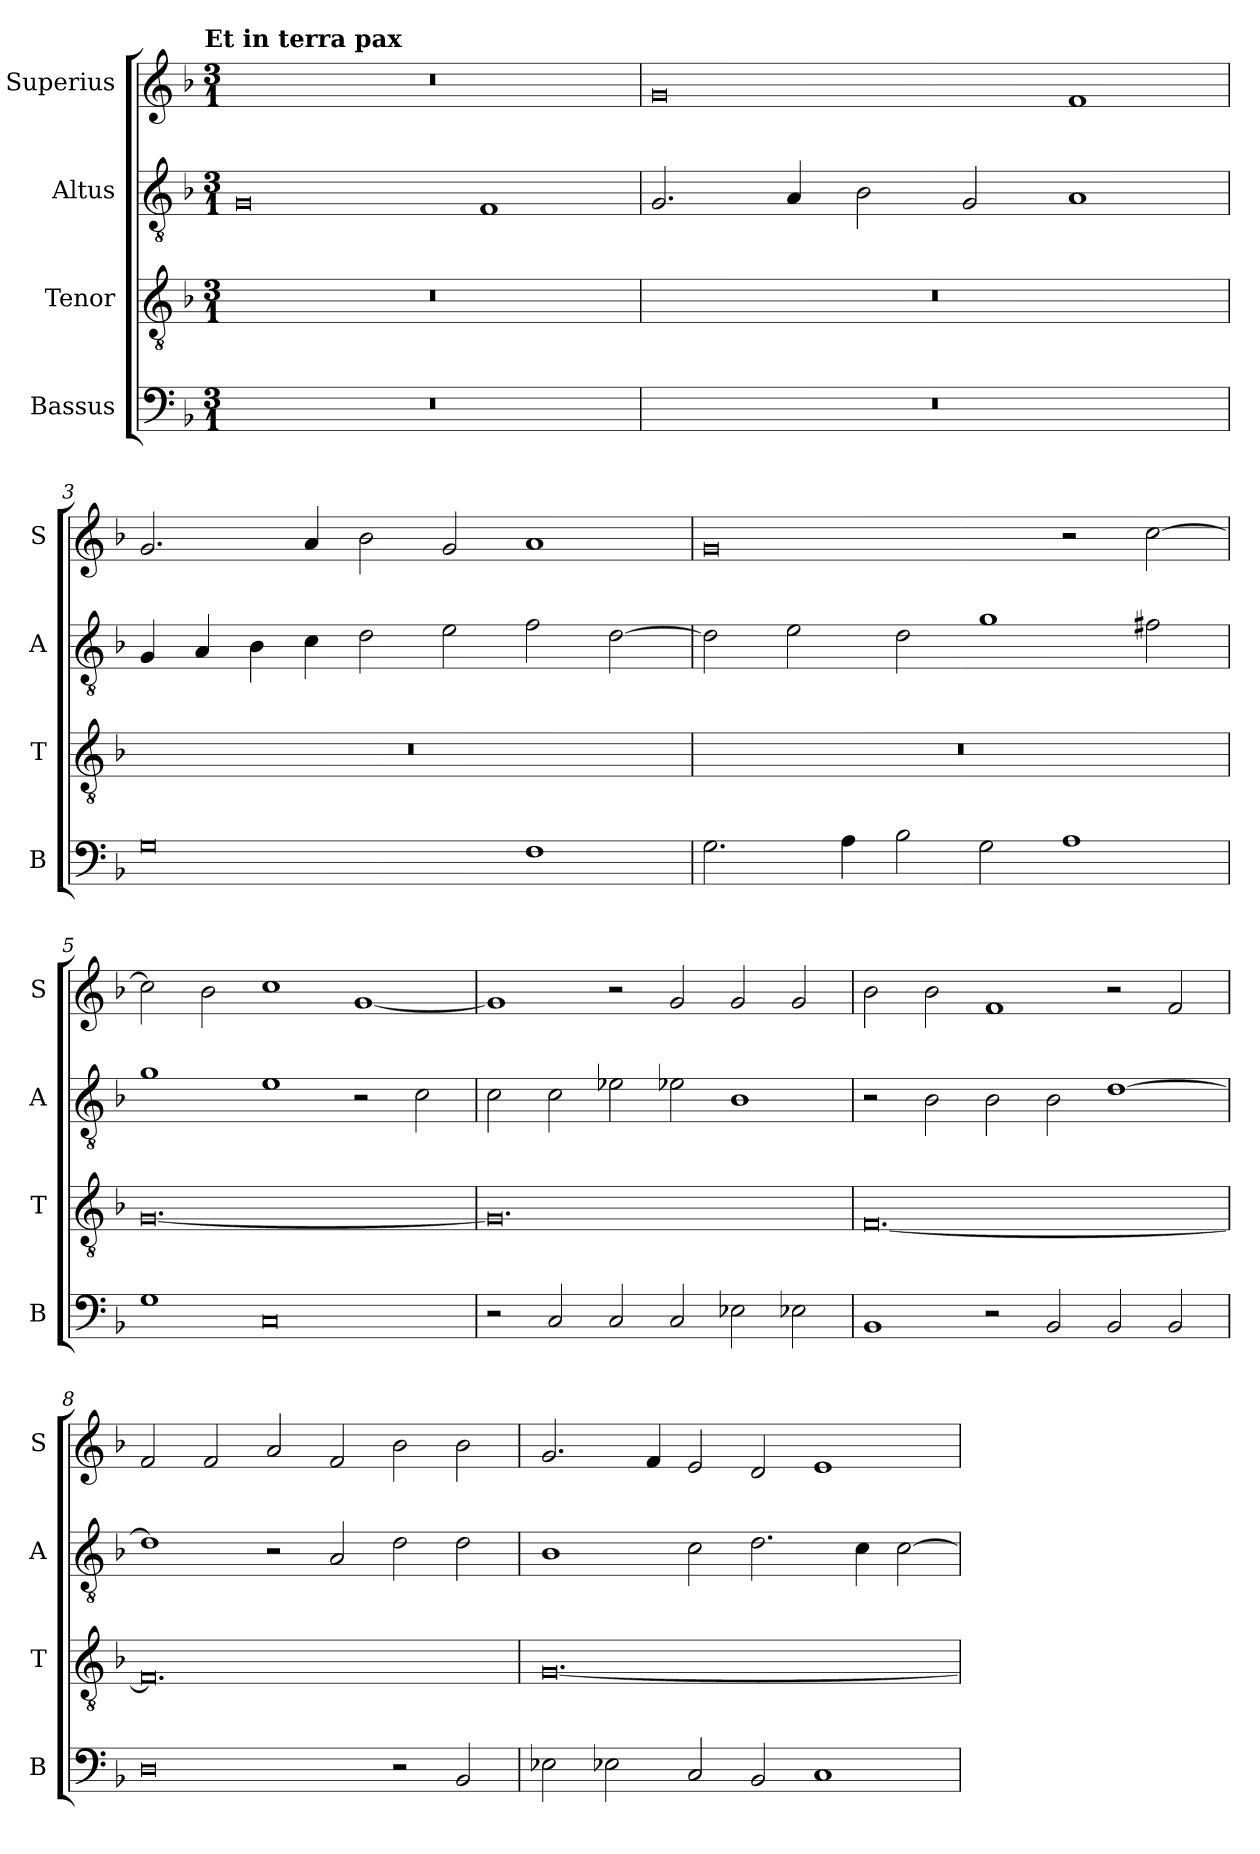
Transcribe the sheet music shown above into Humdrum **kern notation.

**kern	**kern	**kern	**kern
*part4	*part3	*part2	*part1
*staff4	*staff3	*staff2	*staff1
*I"Bassus	*I"Tenor	*I"Altus	*I"Superius
*I'B	*I'T	*I'A	*I'S
*clefF4	*clefGv2	*clefGv2	*clefG2
*k[b-]	*k[b-]	*k[b-]	*k[b-]
!!LO:TX:omd:t=Et in terra pax
*M3/1	*M3/1	*M3/1	*M3/1
=1	=1	=1	=1
0.r	0.r	0G	0.r
.	.	1F	.
=2	=2	=2	=2
0.r	0.r	2.G/	0g
.	.	4A/	.
.	.	2B-\	.
.	.	2G/	.
.	.	1A	1f
=3	=3	=3	=3
0G	0.r	4G/	2.g/
.	.	4A/	.
.	.	4B-\	.
.	.	4c\	4a/
.	.	2d\	2b-\
.	.	2e\	2g/
1F	.	2f\	1a
.	.	[2d\	.
=4	=4	=4	=4
2.G\	0.r	2d\]	0g
.	.	2e\	.
4A\	.	.	.
2B-\	.	2d\	.
2G\	.	1g	.
1A	.	.	2r
.	.	2f#X\	[2cc\
=5	=5	=5	=5
1G	[0.G	1g	2cc\]
.	.	.	2b-\
0C	.	1e	1cc
.	.	2r	[1g
.	.	2c\	.
=6	=6	=6	=6
2r	0.G]	2c\	1g]
2C/	.	2c\	.
2C/	.	2e-X\	2r
2C/	.	2e-X\	2g/
2E-X\	.	1B-	2g/
2E-X\	.	.	2g/
=7	=7	=7	=7
1BB-	[0.F	2r	2b-\
.	.	2B-\	2b-\
2r	.	2B-\	1f
2BB-/	.	2B-\	.
2BB-/	.	[1d	2r
2BB-/	.	.	2f/
=8	=8	=8	=8
0D	0.F]	1d]	2f/
.	.	.	2f/
.	.	2r	2a/
.	.	2A/	2f/
2r	.	2d\	2b-\
2BB-/	.	2d\	2b-\
=9	=9	=9	=9
2E-X\	[0.G	1B-	2.g/
2E-X\	.	.	.
.	.	.	4f/
2C/	.	2c\	2e/
2BB-/	.	2.d\	2d/
1C	.	.	1e
.	.	4c\	.
.	.	[2c\	.
=	=	=	=
*-	*-	*-	*-
